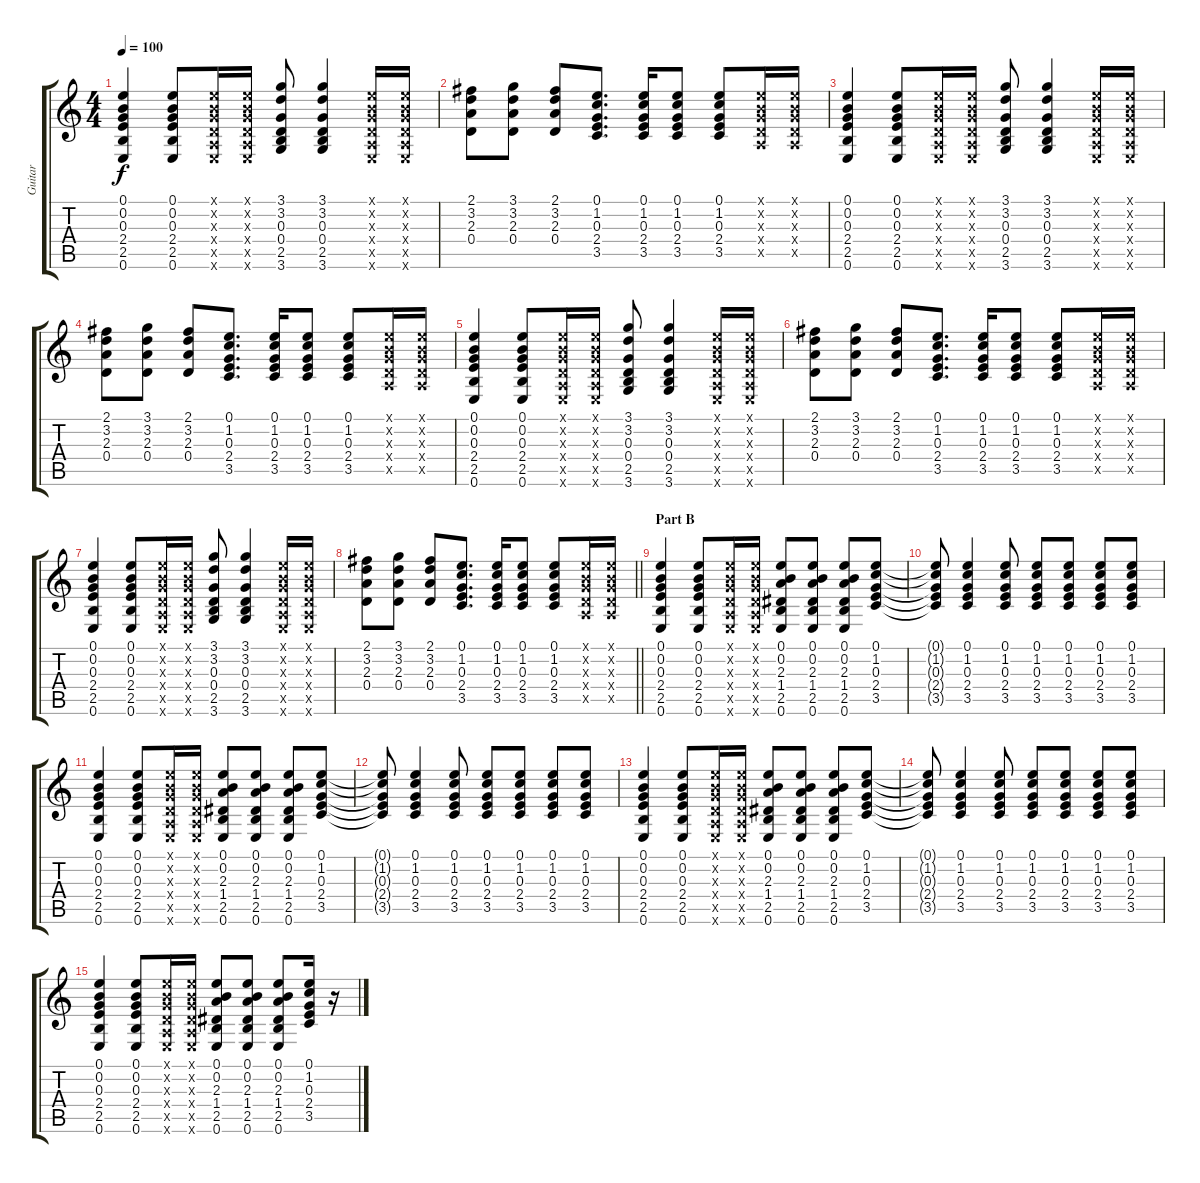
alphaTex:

\track ("Guitar" "Guitar") {instrument acousticguitarsteel}
\staff {score tabs}
\tuning (E4 B3 G3 D3 A2 E2) {hide}
\ts (4 4)
\tempo 100
\clef g2
\ks c
(0.1 0.2 0.3 2.4 2.5 0.6).4{dy f} (0.1 0.2 0.3 2.4 2.5 0.6).8 (0.1{x} 0.2{x} 0.3{x} 0.4{x} 0.5{x} 0.6{x}).16 (0.1{x} 0.2{x} 0.3{x} 0.4{x} 0.5{x} 0.6{x}).16 (3.1 3.2 0.3 0.4 2.5 3.6).8 (3.1 3.2 0.3 0.4 2.5 3.6).4 (0.1{x} 0.2{x} 0.3{x} 0.4{x} 0.5{x} 0.6{x}).16 (0.1{x} 0.2{x} 0.3{x} 0.4{x} 0.5{x} 0.6{x}).16 |
(2.1 3.2 2.3 0.4).8 (3.1 3.2 2.3 0.4).8 (2.1 3.2 2.3 0.4).8 (0.1 1.2 0.3 2.4 3.5).8{d} (0.1 1.2 0.3 2.4 3.5).16 (0.1 1.2 0.3 2.4 3.5).8 (0.1 1.2 0.3 2.4 3.5).8 (0.1{x} 0.2{x} 0.3{x} 0.4{x} 0.5{x}).16 (0.1{x} 0.2{x} 0.3{x} 0.4{x} 0.5{x}).16 |
(0.1 0.2 0.3 2.4 2.5 0.6).4 (0.1 0.2 0.3 2.4 2.5 0.6).8 (0.1{x} 0.2{x} 0.3{x} 0.4{x} 0.5{x} 0.6{x}).16 (0.1{x} 0.2{x} 0.3{x} 0.4{x} 0.5{x} 0.6{x}).16 (3.1 3.2 0.3 0.4 2.5 3.6).8 (3.1 3.2 0.3 0.4 2.5 3.6).4 (0.1{x} 0.2{x} 0.3{x} 0.4{x} 0.5{x} 0.6{x}).16 (0.1{x} 0.2{x} 0.3{x} 0.4{x} 0.5{x} 0.6{x}).16 |
(2.1 3.2 2.3 0.4).8 (3.1 3.2 2.3 0.4).8 (2.1 3.2 2.3 0.4).8 (0.1 1.2 0.3 2.4 3.5).8{d} (0.1 1.2 0.3 2.4 3.5).16 (0.1 1.2 0.3 2.4 3.5).8 (0.1 1.2 0.3 2.4 3.5).8 (0.1{x} 0.2{x} 0.3{x} 0.4{x} 0.5{x}).16 (0.1{x} 0.2{x} 0.3{x} 0.4{x} 0.5{x}).16 |
(0.1 0.2 0.3 2.4 2.5 0.6).4 (0.1 0.2 0.3 2.4 2.5 0.6).8 (0.1{x} 0.2{x} 0.3{x} 0.4{x} 0.5{x} 0.6{x}).16 (0.1{x} 0.2{x} 0.3{x} 0.4{x} 0.5{x} 0.6{x}).16 (3.1 3.2 0.3 0.4 2.5 3.6).8 (3.1 3.2 0.3 0.4 2.5 3.6).4 (0.1{x} 0.2{x} 0.3{x} 0.4{x} 0.5{x} 0.6{x}).16 (0.1{x} 0.2{x} 0.3{x} 0.4{x} 0.5{x} 0.6{x}).16 |
(2.1 3.2 2.3 0.4).8 (3.1 3.2 2.3 0.4).8 (2.1 3.2 2.3 0.4).8 (0.1 1.2 0.3 2.4 3.5).8{d} (0.1 1.2 0.3 2.4 3.5).16 (0.1 1.2 0.3 2.4 3.5).8 (0.1 1.2 0.3 2.4 3.5).8 (0.1{x} 0.2{x} 0.3{x} 0.4{x} 0.5{x}).16 (0.1{x} 0.2{x} 0.3{x} 0.4{x} 0.5{x}).16 |
(0.1 0.2 0.3 2.4 2.5 0.6).4 (0.1 0.2 0.3 2.4 2.5 0.6).8 (0.1{x} 0.2{x} 0.3{x} 0.4{x} 0.5{x} 0.6{x}).16 (0.1{x} 0.2{x} 0.3{x} 0.4{x} 0.5{x} 0.6{x}).16 (3.1 3.2 0.3 0.4 2.5 3.6).8 (3.1 3.2 0.3 0.4 2.5 3.6).4 (0.1{x} 0.2{x} 0.3{x} 0.4{x} 0.5{x} 0.6{x}).16 (0.1{x} 0.2{x} 0.3{x} 0.4{x} 0.5{x} 0.6{x}).16 |
\barLineRight lightlight
(2.1 3.2 2.3 0.4).8 (3.1 3.2 2.3 0.4).8 (2.1 3.2 2.3 0.4).8 (0.1 1.2 0.3 2.4 3.5).8{d} (0.1 1.2 0.3 2.4 3.5).16 (0.1 1.2 0.3 2.4 3.5).8 (0.1 1.2 0.3 2.4 3.5).8 (0.1{x} 0.2{x} 0.3{x} 0.4{x} 0.5{x}).16 (0.1{x} 0.2{x} 0.3{x} 0.4{x} 0.5{x}).16 |
\section ("" "Part B")
(0.1 0.2 0.3 2.4 2.5 0.6).4 (0.1 0.2 0.3 2.4 2.5 0.6).8 (0.1{x} 0.2{x} 0.3{x} 0.4{x} 0.5{x} 0.6{x}).16 (0.1{x} 0.2{x} 0.3{x} 0.4{x} 0.5{x} 0.6{x}).16 (0.1 0.2 2.3 1.4 2.5 0.6).8 (0.1 0.2 2.3 1.4 2.5 0.6).8 (0.1 0.2 2.3 1.4 2.5 0.6).8 (0.1 1.2 0.3 2.4 3.5).8 |
(0.1{t} 1.2{t} 0.3{t} 2.4{t} 3.5{t}).8 (0.1 1.2 0.3 2.4 3.5).4 (0.1 1.2 0.3 2.4 3.5).8 (0.1 1.2 0.3 2.4 3.5).8 (0.1 1.2 0.3 2.4 3.5).8 (0.1 1.2 0.3 2.4 3.5).8 (0.1 1.2 0.3 2.4 3.5).8 |
(0.1 0.2 0.3 2.4 2.5 0.6).4 (0.1 0.2 0.3 2.4 2.5 0.6).8 (0.1{x} 0.2{x} 0.3{x} 0.4{x} 0.5{x} 0.6{x}).16 (0.1{x} 0.2{x} 0.3{x} 0.4{x} 0.5{x} 0.6{x}).16 (0.1 0.2 2.3 1.4 2.5 0.6).8 (0.1 0.2 2.3 1.4 2.5 0.6).8 (0.1 0.2 2.3 1.4 2.5 0.6).8 (0.1 1.2 0.3 2.4 3.5).8 |
(0.1{t} 1.2{t} 0.3{t} 2.4{t} 3.5{t}).8 (0.1 1.2 0.3 2.4 3.5).4 (0.1 1.2 0.3 2.4 3.5).8 (0.1 1.2 0.3 2.4 3.5).8 (0.1 1.2 0.3 2.4 3.5).8 (0.1 1.2 0.3 2.4 3.5).8 (0.1 1.2 0.3 2.4 3.5).8 |
(0.1 0.2 0.3 2.4 2.5 0.6).4 (0.1 0.2 0.3 2.4 2.5 0.6).8 (0.1{x} 0.2{x} 0.3{x} 0.4{x} 0.5{x} 0.6{x}).16 (0.1{x} 0.2{x} 0.3{x} 0.4{x} 0.5{x} 0.6{x}).16 (0.1 0.2 2.3 1.4 2.5 0.6).8 (0.1 0.2 2.3 1.4 2.5 0.6).8 (0.1 0.2 2.3 1.4 2.5 0.6).8 (0.1 1.2 0.3 2.4 3.5).8 |
(0.1{t} 1.2{t} 0.3{t} 2.4{t} 3.5{t}).8 (0.1 1.2 0.3 2.4 3.5).4 (0.1 1.2 0.3 2.4 3.5).8 (0.1 1.2 0.3 2.4 3.5).8 (0.1 1.2 0.3 2.4 3.5).8 (0.1 1.2 0.3 2.4 3.5).8 (0.1 1.2 0.3 2.4 3.5).8 |
(0.1 0.2 0.3 2.4 2.5 0.6).4 (0.1 0.2 0.3 2.4 2.5 0.6).8 (0.1{x} 0.2{x} 0.3{x} 0.4{x} 0.5{x} 0.6{x}).16 (0.1{x} 0.2{x} 0.3{x} 0.4{x} 0.5{x} 0.6{x}).16 (0.1 0.2 2.3 1.4 2.5 0.6).8 (0.1 0.2 2.3 1.4 2.5 0.6).8 (0.1 0.2 2.3 1.4 2.5 0.6).8 (0.1 1.2 0.3 2.4 3.5).16 r.16
